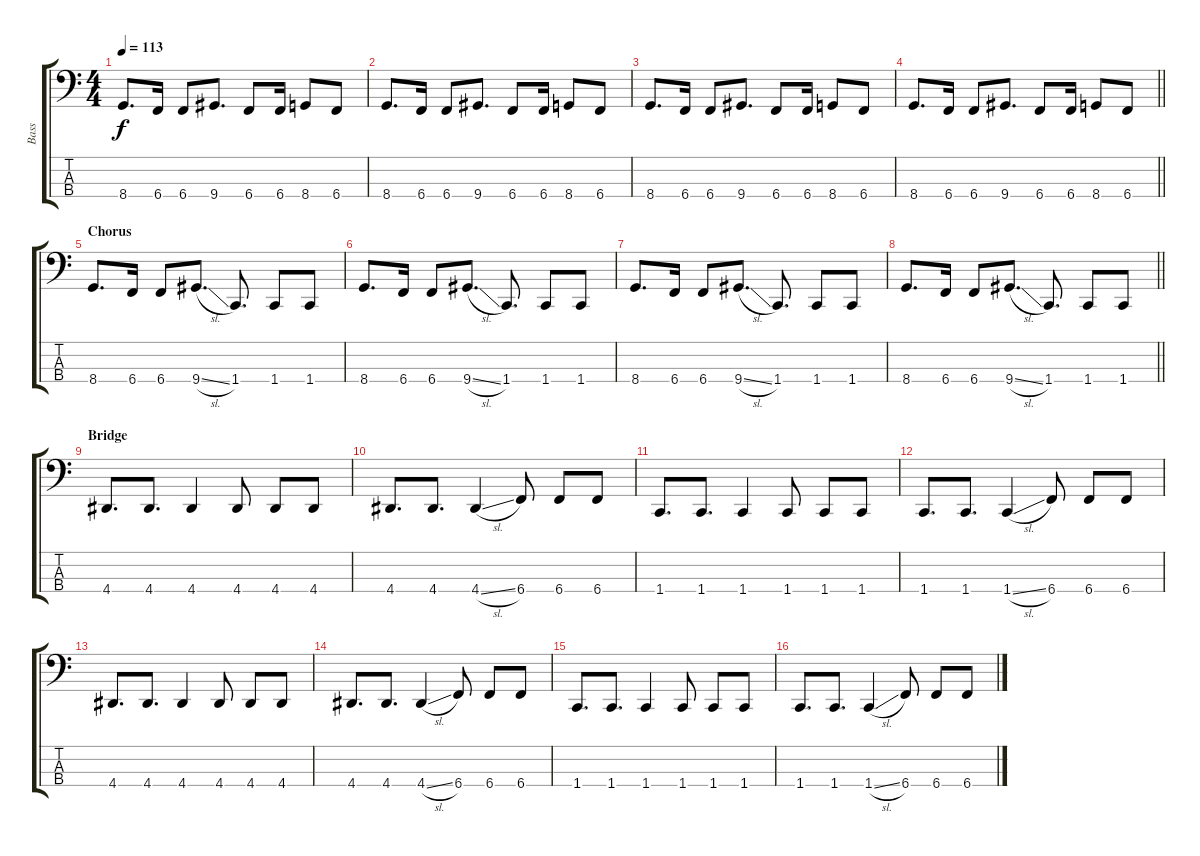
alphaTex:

\track ("Bass" "Bass") {instrument electricbassfinger}
\staff {score tabs}
\tuning (E2 B1 Gb1 B0) {hide}
\ts (4 4)
\tempo 113
\clef f4
\ks c
8.4.8{d dy f} 6.4.16 6.4.8 9.4.8{d} 6.4.8 6.4.16 8.4.8 6.4.8 |
8.4.8{d} 6.4.16 6.4.8 9.4.8{d} 6.4.8 6.4.16 8.4.8 6.4.8 |
8.4.8{d} 6.4.16 6.4.8 9.4.8{d} 6.4.8 6.4.16 8.4.8 6.4.8 |
\barLineRight lightlight
8.4.8{d} 6.4.16 6.4.8 9.4.8{d} 6.4.8 6.4.16 8.4.8 6.4.8 |
\section ("" "Chorus")
8.4.8{d} 6.4.16 6.4.8 9.4{sl}.8{d} 1.4.8{d} 1.4.8 1.4.8 |
8.4.8{d} 6.4.16 6.4.8 9.4{sl}.8{d} 1.4.8{d} 1.4.8 1.4.8 |
8.4.8{d} 6.4.16 6.4.8 9.4{sl}.8{d} 1.4.8{d} 1.4.8 1.4.8 |
\barLineRight lightlight
8.4.8{d} 6.4.16 6.4.8 9.4{sl}.8{d} 1.4.8{d} 1.4.8 1.4.8 |
\section ("" "Bridge")
4.4.8{d} 4.4.8{d} 4.4.4 4.4.8 4.4.8 4.4.8 |
4.4.8{d} 4.4.8{d} 4.4{sl}.4 6.4.8 6.4.8 6.4.8 |
1.4.8{d} 1.4.8{d} 1.4.4 1.4.8 1.4.8 1.4.8 |
1.4.8{d} 1.4.8{d} 1.4{sl}.4 6.4.8 6.4.8 6.4.8 |
4.4.8{d} 4.4.8{d} 4.4.4 4.4.8 4.4.8 4.4.8 |
4.4.8{d} 4.4.8{d} 4.4{sl}.4 6.4.8 6.4.8 6.4.8 |
1.4.8{d} 1.4.8{d} 1.4.4 1.4.8 1.4.8 1.4.8 |
1.4.8{d} 1.4.8{d} 1.4{sl}.4 6.4.8 6.4.8 6.4.8
